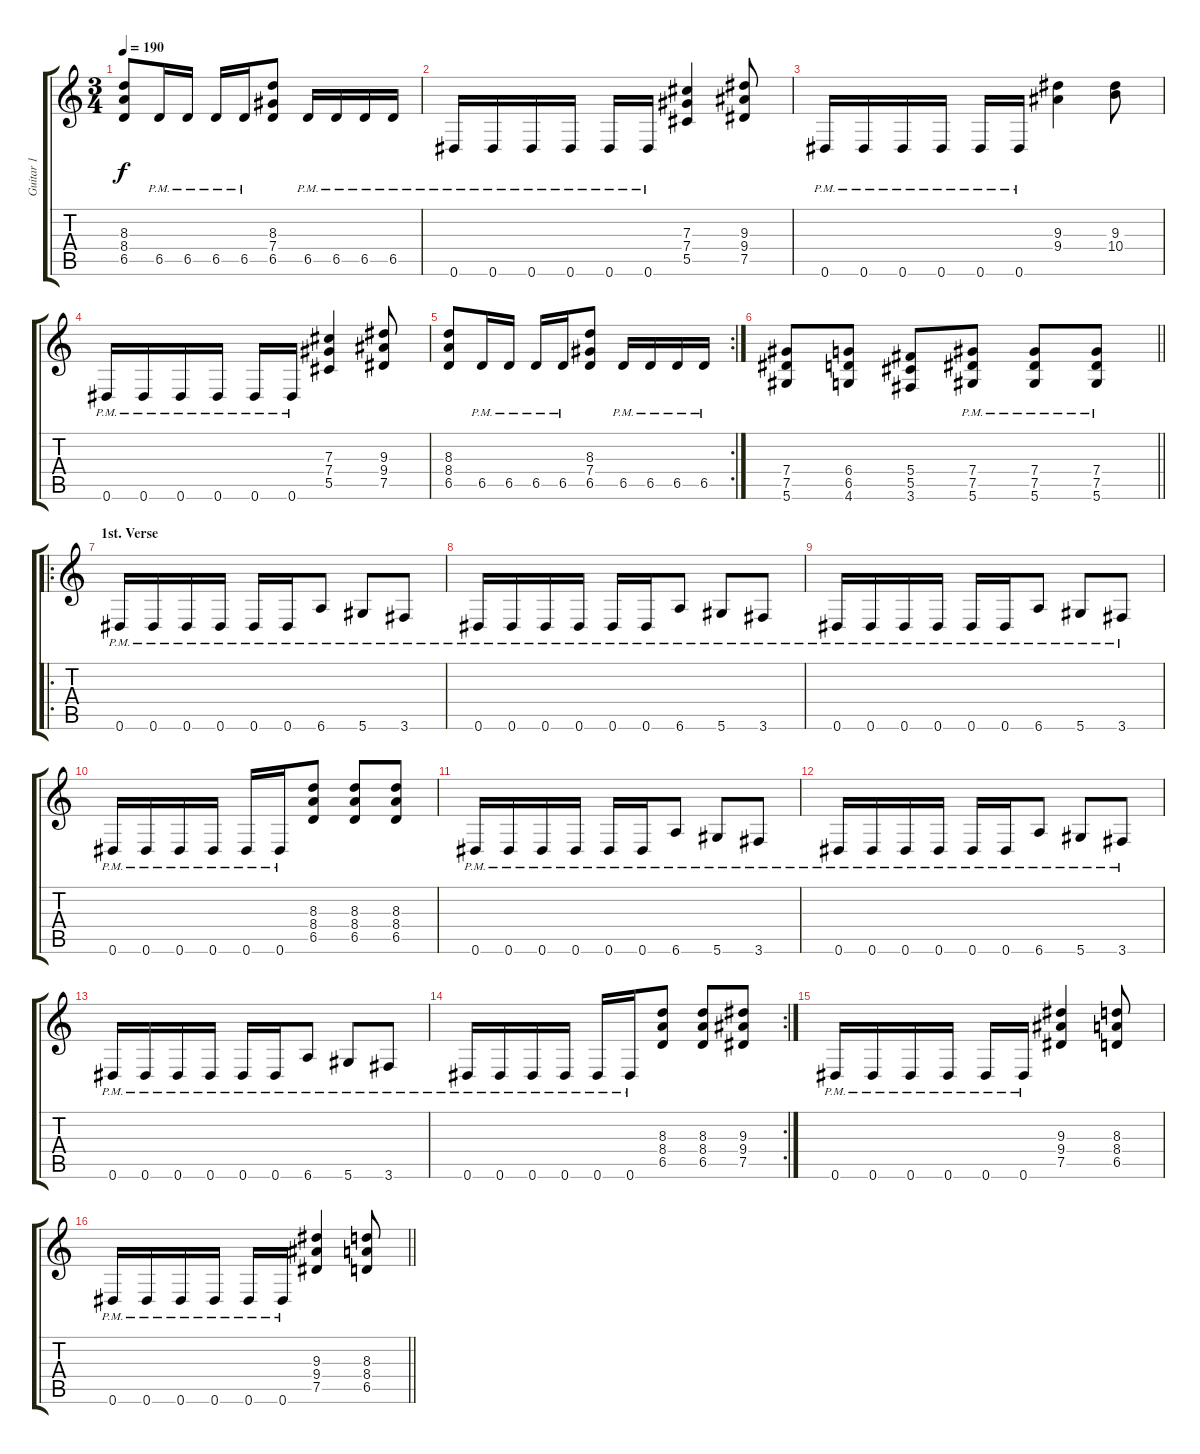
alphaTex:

\track ("Guitar 1" "Guitar 1") {instrument distortionguitar}
\staff {score tabs}
\tuning (Eb4 Bb3 Gb3 Db3 Ab2 Eb2) {hide}
\ts (3 4)
\tempo 190
\clef g2
\ks c
(8.3 8.4 6.5).8{dy f} 6.5{pm}.16 6.5{pm}.16 6.5{pm}.16 6.5{pm}.16 (8.3 7.4 6.5).8 6.5{pm}.16 6.5{pm}.16 6.5{pm}.16 6.5{pm}.16 |
0.6{pm}.16 0.6{pm}.16 0.6{pm}.16 0.6{pm}.16 0.6{pm}.16 0.6{pm}.16 (7.3 7.4 5.5).4 (9.3 9.4 7.5).8 |
0.6{pm}.16 0.6{pm}.16 0.6{pm}.16 0.6{pm}.16 0.6{pm}.16 0.6{pm}.16 (9.3 9.4).4 (9.3 10.4).8 |
0.6{pm}.16 0.6{pm}.16 0.6{pm}.16 0.6{pm}.16 0.6{pm}.16 0.6{pm}.16 (7.3 7.4 5.5).4 (9.3 9.4 7.5).8 |
\rc 2
(8.3 8.4 6.5).8 6.5{pm}.16 6.5{pm}.16 6.5{pm}.16 6.5{pm}.16 (8.3 7.4 6.5).8 6.5{pm}.16 6.5{pm}.16 6.5{pm}.16 6.5{pm}.16 |
\barLineRight lightlight
(7.4 7.5 5.6).8 (6.4 6.5 4.6).8 (5.4 5.5 3.6).8 (7.4{pm} 7.5{pm} 5.6{pm}).8 (7.4{pm} 7.5{pm} 5.6{pm}).8 (7.4{pm} 7.5{pm} 5.6{pm}).8 |
\ro
\section ("" "1st. Verse")
0.6{pm}.16 0.6{pm}.16 0.6{pm}.16 0.6{pm}.16 0.6{pm}.16 0.6{pm}.16 6.6{pm}.8 5.6{pm}.8 3.6{pm}.8 |
0.6{pm}.16 0.6{pm}.16 0.6{pm}.16 0.6{pm}.16 0.6{pm}.16 0.6{pm}.16 6.6{pm}.8 5.6{pm}.8 3.6{pm}.8 |
0.6{pm}.16 0.6{pm}.16 0.6{pm}.16 0.6{pm}.16 0.6{pm}.16 0.6{pm}.16 6.6{pm}.8 5.6{pm}.8 3.6{pm}.8 |
0.6{pm}.16 0.6{pm}.16 0.6{pm}.16 0.6{pm}.16 0.6{pm}.16 0.6{pm}.16 (8.3 8.4 6.5).8 (8.3 8.4 6.5).8 (8.3 8.4 6.5).8 |
0.6{pm}.16 0.6{pm}.16 0.6{pm}.16 0.6{pm}.16 0.6{pm}.16 0.6{pm}.16 6.6{pm}.8 5.6{pm}.8 3.6{pm}.8 |
0.6{pm}.16 0.6{pm}.16 0.6{pm}.16 0.6{pm}.16 0.6{pm}.16 0.6{pm}.16 6.6{pm}.8 5.6{pm}.8 3.6{pm}.8 |
0.6{pm}.16 0.6{pm}.16 0.6{pm}.16 0.6{pm}.16 0.6{pm}.16 0.6{pm}.16 6.6{pm}.8 5.6{pm}.8 3.6{pm}.8 |
\rc 2
0.6{pm}.16 0.6{pm}.16 0.6{pm}.16 0.6{pm}.16 0.6{pm}.16 0.6{pm}.16 (8.3 8.4 6.5).8 (8.3 8.4 6.5).8 (9.3 9.4 7.5).8 |
0.6{pm}.16 0.6{pm}.16 0.6{pm}.16 0.6{pm}.16 0.6{pm}.16 0.6{pm}.16 (9.3 9.4 7.5).4 (8.3 8.4 6.5).8 |
\barLineRight lightlight
0.6{pm}.16 0.6{pm}.16 0.6{pm}.16 0.6{pm}.16 0.6{pm}.16 0.6{pm}.16 (9.3 9.4 7.5).4 (8.3 8.4 6.5).8
